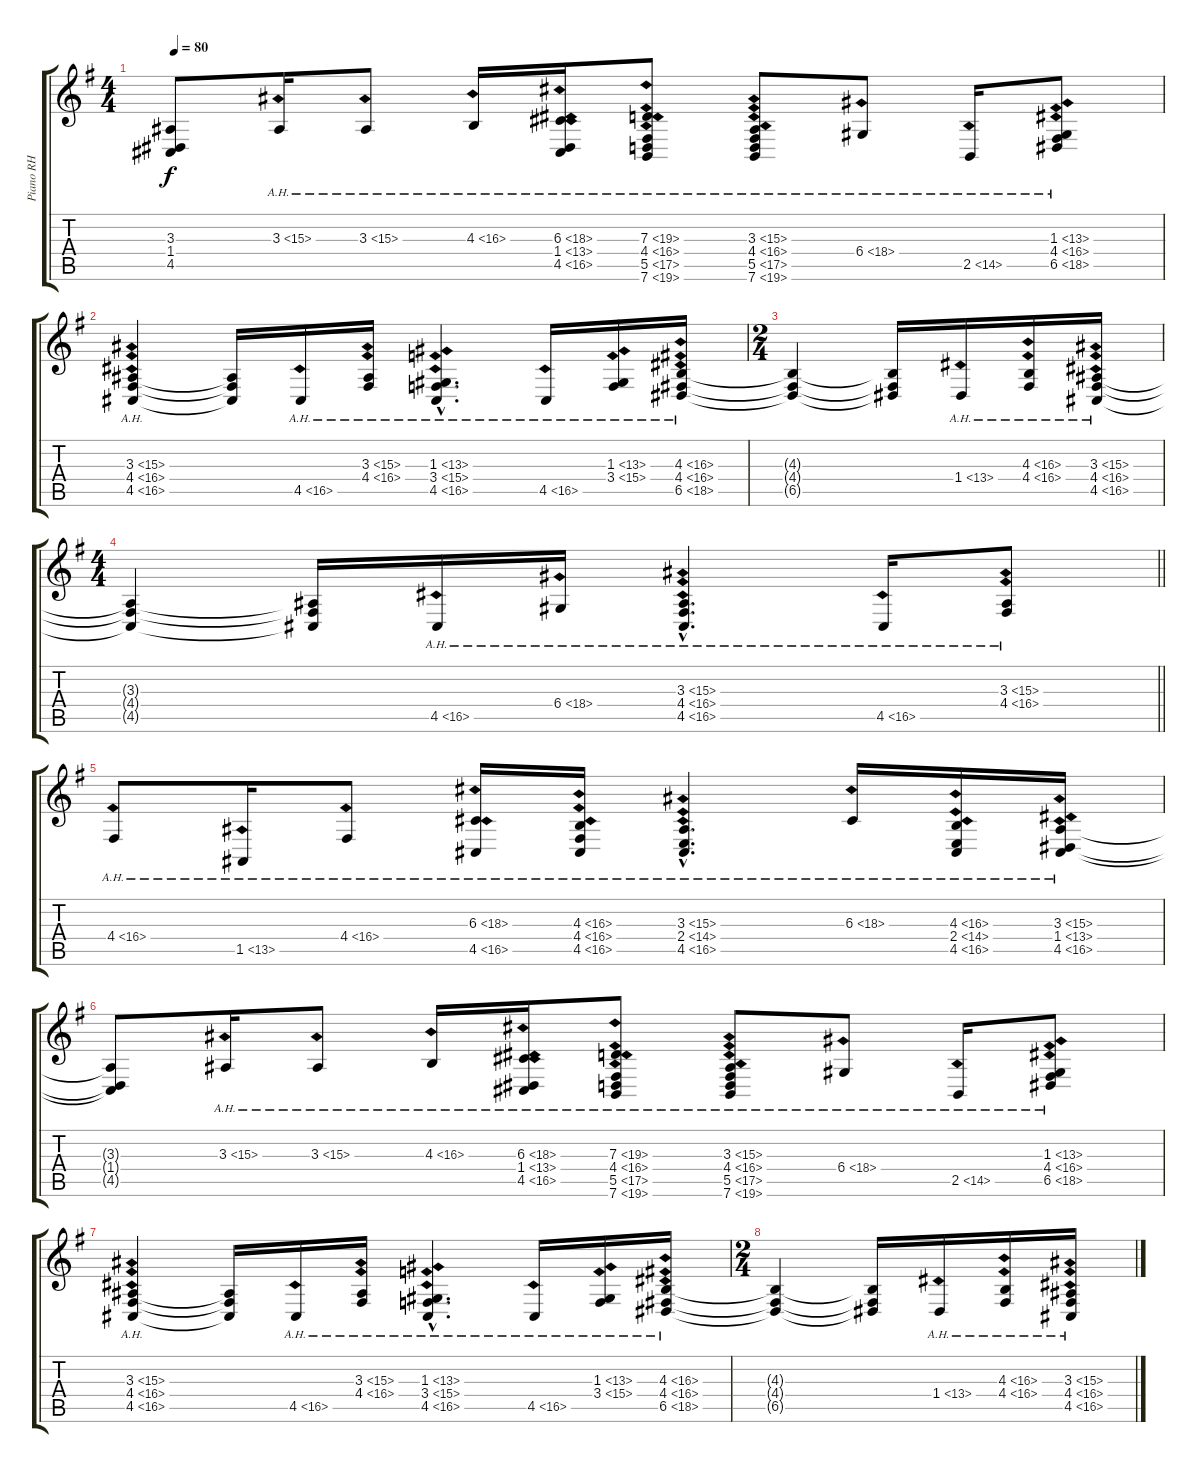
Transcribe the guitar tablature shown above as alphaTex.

\track ("Piano RH" "Piano RH") {instrument acousticgrandpiano}
\staff {score tabs}
\tuning (E4 B3 G3 D3 A2 E2) {hide}
\ts (4 4)
\tempo 80
\clef g2
\ks g
(3.3{t} 1.4{t} 4.5{t}).8{dy f} 3.3{ah 12}.16 3.3{ah 12}.8 4.3{ah 12}.16 (6.3{ah 12} 1.4{ah 12} 4.5{ah 12}).16 (7.3{ah 12} 4.4{ah 12} 5.5{ah 12} 7.6{ah 12}).8 (3.3{ah 12} 4.4{ah 12} 5.5{ah 12} 7.6{ah 12}).8 6.4{ah 12}.8 2.5{ah 12}.16 (1.3{ah 12} 4.4{ah 12} 6.5{ah 12}).8 |
(3.3{ah 12} 4.4{ah 12} 4.5{ah 12}).4 (3.3{t} 4.4{t} 4.5{t}).16 4.5{ah 12}.16 (3.3{ah 12} 4.4{ah 12}).16 (1.3{ah 12 hac} 3.4{ah 12 hac} 4.5{ah 12 hac}).4{d} 4.5{ah 12}.16 (1.3{ah 12} 3.4{ah 12}).16 (4.3{ah 12} 4.4{ah 12} 6.5{ah 12}).16 |
\ts (2 4)
(4.3{t} 4.4{t} 6.5{t}).4 (4.3{t} 4.4{t} 6.5{t}).16 1.4{ah 12}.16 (4.3{ah 12} 4.4{ah 12}).16 (3.3{ah 12} 4.4{ah 12} 4.5{ah 12}).16 |
\ts (4 4)
\barLineRight lightlight
(3.3{t} 4.4{t} 4.5{t}).4 (3.3{t} 4.4{t} 4.5{t}).16 4.5{ah 12}.16 6.4{ah 12}.16 (3.3{ah 12 hac} 4.4{ah 12 hac} 4.5{ah 12 hac}).4{d} 4.5{ah 12}.16 (3.3{ah 12} 4.4{ah 12}).8 |
4.4{ah 12}.8 1.5{ah 12}.16 4.4{ah 12}.8 (6.3{ah 12} 4.5{ah 12}).16 (4.3{ah 12} 4.4{ah 12} 4.5{ah 12}).16 (3.3{ah 12 hac} 2.4{ah 12 hac} 4.5{ah 12 hac}).4{d} 6.3{ah 12}.16 (4.3{ah 12} 2.4{ah 12} 4.5{ah 12}).16 (3.3{ah 12} 1.4{ah 12} 4.5{ah 12}).16 |
(3.3{t} 1.4{t} 4.5{t}).8 3.3{ah 12}.16 3.3{ah 12}.8 4.3{ah 12}.16 (6.3{ah 12} 1.4{ah 12} 4.5{ah 12}).16 (7.3{ah 12} 4.4{ah 12} 5.5{ah 12} 7.6{ah 12}).8 (3.3{ah 12} 4.4{ah 12} 5.5{ah 12} 7.6{ah 12}).8 6.4{ah 12}.8 2.5{ah 12}.16 (1.3{ah 12} 4.4{ah 12} 6.5{ah 12}).8 |
(3.3{ah 12} 4.4{ah 12} 4.5{ah 12}).4 (3.3{t} 4.4{t} 4.5{t}).16 4.5{ah 12}.16 (3.3{ah 12} 4.4{ah 12}).16 (1.3{ah 12 hac} 3.4{ah 12 hac} 4.5{ah 12 hac}).4{d} 4.5{ah 12}.16 (1.3{ah 12} 3.4{ah 12}).16 (4.3{ah 12} 4.4{ah 12} 6.5{ah 12}).16 |
\ts (2 4)
(4.3{t} 4.4{t} 6.5{t}).4 (4.3{t} 4.4{t} 6.5{t}).16 1.4{ah 12}.16 (4.3{ah 12} 4.4{ah 12}).16 (3.3{ah 12} 4.4{ah 12} 4.5{ah 12}).16
